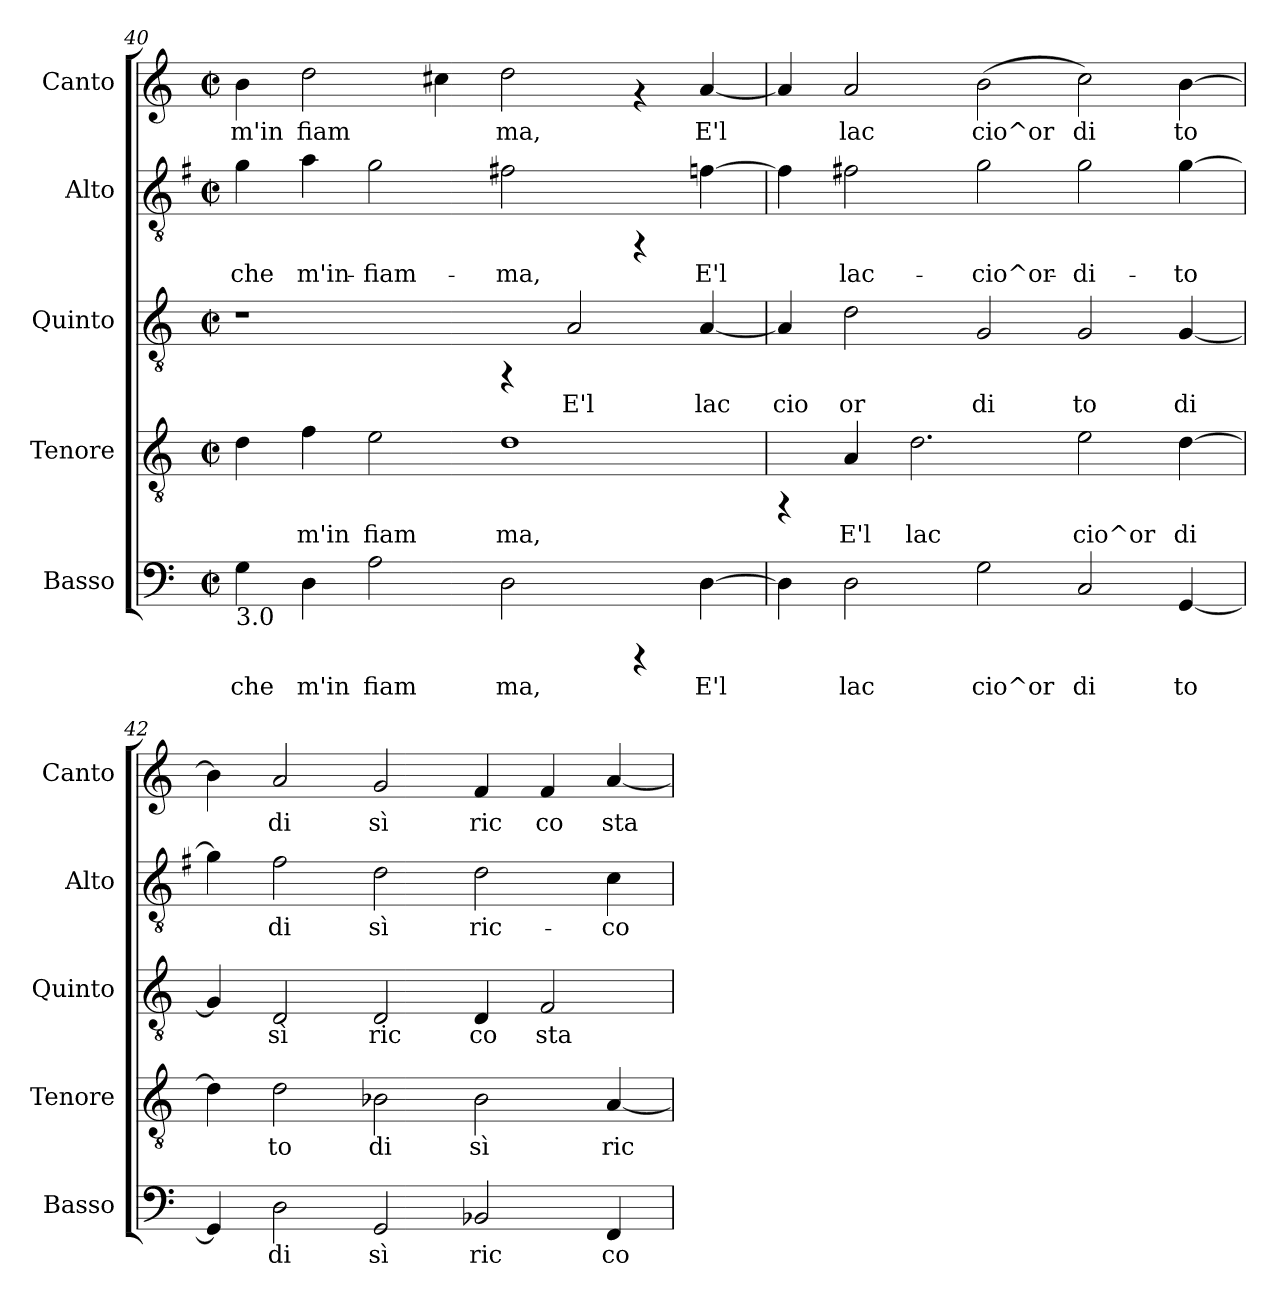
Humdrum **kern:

**kern	**text	**kern	**text	**kern	**text	**kern	**text	**kern	**text
*part5	*part5	*part4	*part4	*part3	*part3	*part2	*part2	*part1	*part1
*staff5	*staff5	*staff4	*staff4	*staff3	*staff3	*staff2	*staff2	*staff1	*staff1
*I"Basso	*	*I"Tenore	*	*I"Quinto	*	*I"Alto	*	*I"Canto	*
*I'Basso	*	*I'Tenore	*	*I'Quinto	*	*I'Alto	*	*I'Canto	*
!!LO:PB:g=z
*clefF4	*	*clefGv2	*	*clefGv2	*	*clefGv2	*	*clefG2	*
*	*	*	*	*	*	*ITrd-3c-5	*	*	*
*k[]	*	*k[]	*	*k[]	*	*k[]	*	*k[]	*
*C:	*	*C:	*	*C:	*	*C:	*	*C:	*
*M2/2	*	*M2/2	*	*M2/2	*	*M2/2	*	*M2/2	*
*met(c|)	*	*met(c|)	*	*met(c|)	*	*met(c|)	*	*met(c|)	*
=40	=40	=40	=40	=40	=40	=40	=40	=40	=40
!LO:TX:b:t=3.0	!	!	!	!	!	!	!	!	!
!	!LO:LY:b:cj	!	!LO:LY:b:cj	!	!	!	!LO:LY:b:cj	!	!LO:LY:b:cj
4G\	che	4d\	.	1r	.	4cc\	che	4b\	m'in
!	!LO:LY:b:cj	!	!LO:LY:b:cj	!	!	!	!LO:LY:b:cj	!	!LO:LY:b:cj
4D\	m'in	4f\	m'in	.	.	4dd\	m'in-	2dd\	fiam
!	!LO:LY:b:cj	!	!LO:LY:b:cj	!	!	!	!LO:LY:b:cj	!	!
2A\	fiam	2e\	fiam	.	.	2cc\	-fiam-	.	.
!	!	!	!	!	!	!	!	!	!LO:LY:b:cj
.	.	.	.	.	.	.	.	4cc#\	.
!	!LO:LY:b:cj	!	!LO:LY:b:cj	!	!	!	!LO:LY:b:cj	!	!LO:LY:b:cj
2D\	ma,	1d	ma,	4rFF	.	2bn\	-ma,	2dd\	ma,
!	!	!	!	!	!LO:LY:b:cj	!	!	!	!
.	.	.	.	2A/	E'l	.	.	.	.
4rCCC	.	.	.	.	.	4rFF	.	4rf	.
!	!LO:LY:b:cj	!	!	!	!LO:LY:b:cj	!	!LO:LY:b:cj	!	!LO:LY:b:cj
[>4D\	E'l	.	.	[<4A/	lac	[>4b-\	E'l	[<4a>/	E'l
=41	=41	=41	=41	=41	=41	=41	=41	=41	=41
!	!LO:LY:b:cj	!	!	!	!LO:LY:b:cj	!	!LO:LY:b:cj	!	!LO:LY:b:cj
4D\]	.	4rFF	.	4A/]	cio	4b-\]	.	4a/]	.
!	!LO:LY:b:cj	!	!LO:LY:b:cj	!	!LO:LY:b:cj	!	!LO:LY:b:cj	!	!LO:LY:b:cj
2D\	lac	4A/	E'l	2d\	or	2b\	lac-	2a/	lac
!	!	!	!LO:LY:b:cj	!	!	!	!	!	!
.	.	2.d\	lac	.	.	.	.	.	.
!	!LO:LY:b:cj	!	!	!	!LO:LY:b:cj	!	!LO:LY:b:cj	!	!LO:LY:b:cj
2G\	cio^or	.	.	2G/	di	2cc\	-cio^or-	(<2b\	cio^or
!	!LO:LY:b:cj	!	!LO:LY:b:cj	!	!LO:LY:b:cj	!	!LO:LY:b:cj	!	!LO:LY:b:cj
2C/	di	2e\	cio^or	2G/	to	2cc\	-di-	2cc\)	di
!	!LO:LY:b:cj	!	!LO:LY:b:cj	!	!LO:LY:b:cj	!	!LO:LY:b:cj	!	!LO:LY:b:cj
[<4GG/	to	[>4d\	di	[<4G/	di	[>4cc\	-to	[>4b\	to
=42	=42	=42	=42	=42	=42	=42	=42	=42	=42
!	!LO:LY:b:cj	!	!LO:LY:b:cj	!	!LO:LY:b:cj	!	!LO:LY:b:cj	!	!LO:LY:b:cj
4GG/]	.	4d\]	.	4G/]	.	4cc\]	.	4b\]	.
!	!LO:LY:b:cj	!	!LO:LY:b:cj	!	!LO:LY:b:cj	!	!LO:LY:b:cj	!	!LO:LY:b:cj
2D\	di	2d\	to	2D/	sì	2b\	di	2a/	di
!	!LO:LY:b:cj	!	!LO:LY:b:cj	!	!LO:LY:b:cj	!	!LO:LY:b:cj	!	!LO:LY:b:cj
2GG/	sì	2B-X\	di	2D/	ric	2g\	sì	2g/	sì
!	!LO:LY:b:cj	!	!LO:LY:b:cj	!	!LO:LY:b:cj	!	!LO:LY:b:cj	!	!LO:LY:b:cj
2BB-X/	ric	2B-\	sì	4D/	co	2g\	ric-	4f/	ric
!	!	!	!	!	!LO:LY:b:cj	!	!	!	!LO:LY:b:cj
.	.	.	.	2F/	sta	.	.	4f/	co
!	!LO:LY:b:cj	!	!LO:LY:b:cj	!	!	!	!LO:LY:b:cj	!	!LO:LY:b:cj
4FF/	co	[<4A/	ric	.	.	4f\	-co	[<4a/	sta
=	=	=	=	=	=	=	=	=	=
*-	*-	*-	*-	*-	*-	*-	*-	*-	*-
